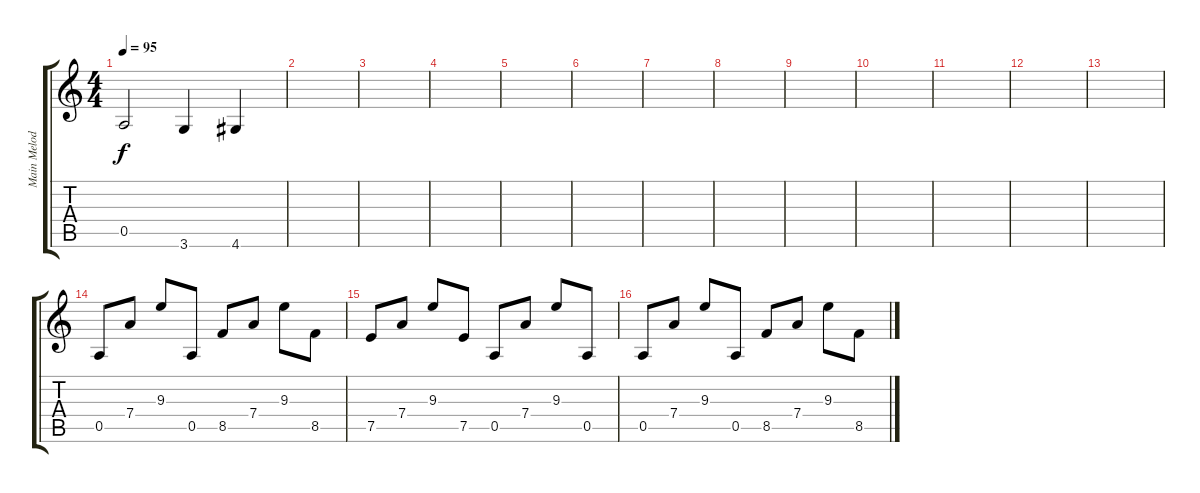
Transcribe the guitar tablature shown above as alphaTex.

\track ("Main Melody" "Main Melod") {instrument electricguitarclean}
\staff {score tabs}
\tuning (E4 B3 G3 D3 A2 E2) {hide}
\ts (4 4)
\tempo 95
\clef g2
\ks c
0.5{t}.2{dy f} 3.6.4 4.6.4 |
|
|
|
|
|
|
|
|
|
|
|
|
0.5.8 7.4.8 9.3.8 0.5.8 8.5.8 7.4.8 9.3.8 8.5.8 |
7.5.8 7.4.8 9.3.8 7.5.8 0.5.8 7.4.8 9.3.8 0.5.8 |
0.5.8 7.4.8 9.3.8 0.5.8 8.5.8 7.4.8 9.3.8 8.5.8
